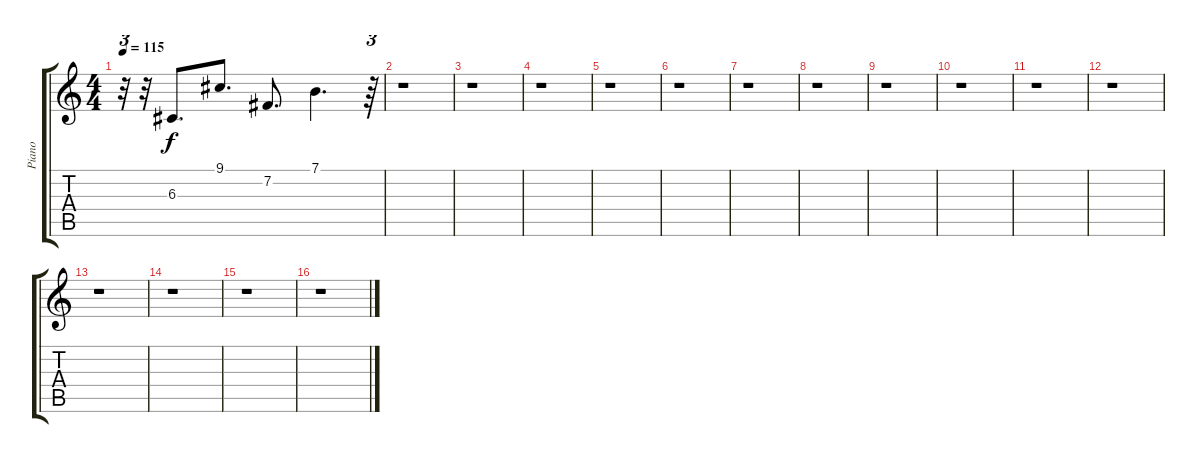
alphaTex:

\track ("Piano" "Piano") {instrument honkytonkpiano}
\staff {score tabs}
\tuning (E4 B3 G3 D3 A2 E2) {hide}
\ts (4 4)
\tempo 115
\clef g2
\ks c
r.32{tu (3 2) dy f} r.32 6.3.8{d balance 16} 9.1.8{d} 7.2.8{d} 7.1.4{d} r.64{tu (3 2)} |
r.1 |
r.1 |
r.1 |
r.1 |
r.1 |
r.1 |
r.1 |
r.1 |
r.1 |
r.1 |
r.1 |
r.1 |
r.1 |
r.1 |
r.1
